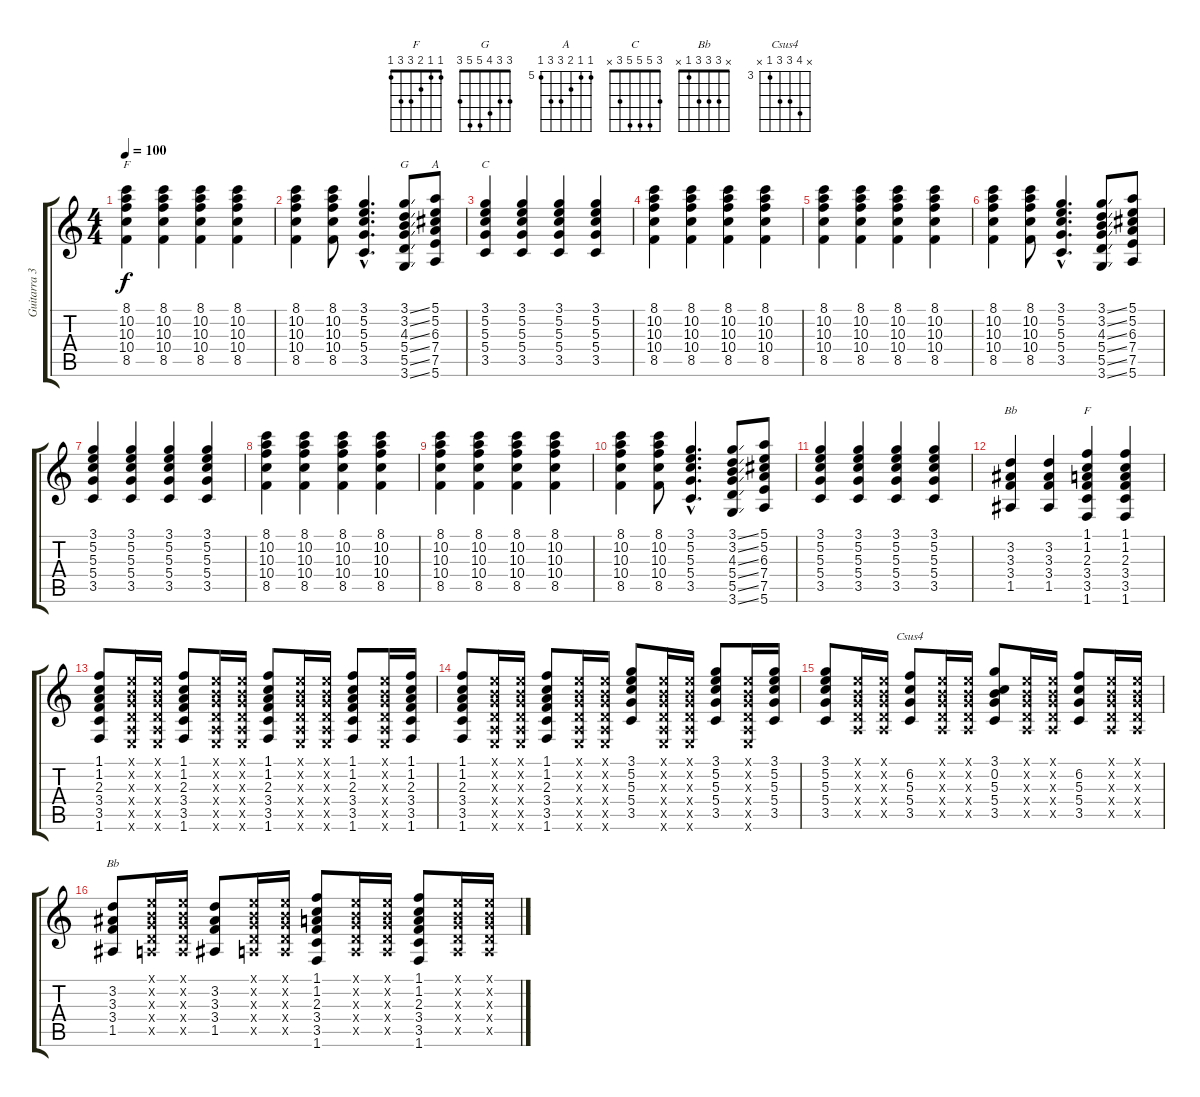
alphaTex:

\track ("Guitarra 3" "Guitarra 3") {instrument electricguitarmuted}
\staff {score tabs}
\tuning (E4 B3 G3 D3 A2 E2) {hide}
\chord ("F" 8 10 10 10 8 x) {firstfret 8}
\chord ("G" 3 3 4 5 5 3)
\chord ("A" 5 5 6 7 7 5) {firstfret 5}
\chord ("C" 3 5 5 5 3 x)
\chord ("Bb" 1 3 3 3 1 x)
\chord ("F" 1 1 2 3 3 1)
\chord ("Csus4" x 6 5 5 3 x) {firstfret 3}
\chord ("Bb" x 3 3 3 1 x)
\ts (4 4)
\tempo 100
\clef g2
\ks c
(8.1 10.2 10.3 10.4 8.5).4{ch "F" dy f} (8.1 10.2 10.3 10.4 8.5).4 (8.1 10.2 10.3 10.4 8.5).4 (8.1 10.2 10.3 10.4 8.5).4 |
(8.1 10.2 10.3 10.4 8.5).4 (8.1 10.2 10.3 10.4 8.5).8 (3.1{hac} 5.2{hac} 5.3{hac} 5.4{hac} 3.5{hac}).4{d} (3.1{ss} 3.2{ss} 4.3{ss} 5.4{ss} 5.5{ss} 3.6{ss}).8{ch "G"} (5.1 5.2 6.3 7.4 7.5 5.6).8{ch "A"} |
(3.1 5.2 5.3 5.4 3.5).4{ch "C"} (3.1 5.2 5.3 5.4 3.5).4 (3.1 5.2 5.3 5.4 3.5).4 (3.1 5.2 5.3 5.4 3.5).4 |
(8.1 10.2 10.3 10.4 8.5).4 (8.1 10.2 10.3 10.4 8.5).4 (8.1 10.2 10.3 10.4 8.5).4 (8.1 10.2 10.3 10.4 8.5).4 |
(8.1 10.2 10.3 10.4 8.5).4 (8.1 10.2 10.3 10.4 8.5).4 (8.1 10.2 10.3 10.4 8.5).4 (8.1 10.2 10.3 10.4 8.5).4 |
(8.1 10.2 10.3 10.4 8.5).4 (8.1 10.2 10.3 10.4 8.5).8 (3.1{hac} 5.2{hac} 5.3{hac} 5.4{hac} 3.5{hac}).4{d} (3.1{ss} 3.2{ss} 4.3{ss} 5.4{ss} 5.5{ss} 3.6{ss}).8 (5.1 5.2 6.3 7.4 7.5 5.6).8 |
(3.1 5.2 5.3 5.4 3.5).4 (3.1 5.2 5.3 5.4 3.5).4 (3.1 5.2 5.3 5.4 3.5).4 (3.1 5.2 5.3 5.4 3.5).4 |
(8.1 10.2 10.3 10.4 8.5).4 (8.1 10.2 10.3 10.4 8.5).4 (8.1 10.2 10.3 10.4 8.5).4 (8.1 10.2 10.3 10.4 8.5).4 |
(8.1 10.2 10.3 10.4 8.5).4 (8.1 10.2 10.3 10.4 8.5).4 (8.1 10.2 10.3 10.4 8.5).4 (8.1 10.2 10.3 10.4 8.5).4 |
(8.1 10.2 10.3 10.4 8.5).4 (8.1 10.2 10.3 10.4 8.5).8 (3.1{hac} 5.2{hac} 5.3{hac} 5.4{hac} 3.5{hac}).4{d} (3.1{ss} 3.2{ss} 4.3{ss} 5.4{ss} 5.5{ss} 3.6{ss}).8 (5.1 5.2 6.3 7.4 7.5 5.6).8 |
(3.1 5.2 5.3 5.4 3.5).4 (3.1 5.2 5.3 5.4 3.5).4 (3.1 5.2 5.3 5.4 3.5).4 (3.1 5.2 5.3 5.4 3.5).4 |
(3.2 3.3 3.4 1.5).4{ch "Bb"} (3.2 3.3 3.4 1.5).4 (1.1 1.2 2.3 3.4 3.5 1.6).4{ch "F"} (1.1 1.2 2.3 3.4 3.5 1.6).4 |
(1.1 1.2 2.3 3.4 3.5 1.6).8 (0.1{x} 0.2{x} 0.3{x} 0.4{x} 0.5{x} 0.6{x}).16 (0.1{x} 0.2{x} 0.3{x} 0.4{x} 0.5{x} 0.6{x}).16 (1.1 1.2 2.3 3.4 3.5 1.6).8 (0.1{x} 0.2{x} 0.3{x} 0.4{x} 0.5{x} 0.6{x}).16 (0.1{x} 0.2{x} 0.3{x} 0.4{x} 0.5{x} 0.6{x}).16 (1.1 1.2 2.3 3.4 3.5 1.6).8 (0.1{x} 0.2{x} 0.3{x} 0.4{x} 0.5{x} 0.6{x}).16 (0.1{x} 0.2{x} 0.3{x} 0.4{x} 0.5{x} 0.6{x}).16 (1.1 1.2 2.3 3.4 3.5 1.6).8 (0.1{x} 0.2{x} 0.3{x} 0.4{x} 0.5{x} 0.6{x}).16 (1.1 1.2 2.3 3.4 3.5 1.6).16 |
(1.1 1.2 2.3 3.4 3.5 1.6).8 (0.1{x} 0.2{x} 0.3{x} 0.4{x} 0.5{x} 0.6{x}).16 (0.1{x} 0.2{x} 0.3{x} 0.4{x} 0.5{x} 0.6{x}).16 (1.1 1.2 2.3 3.4 3.5 1.6).8 (0.1{x} 0.2{x} 0.3{x} 0.4{x} 0.5{x} 0.6{x}).16 (0.1{x} 0.2{x} 0.3{x} 0.4{x} 0.5{x} 0.6{x}).16 (3.1 5.2 5.3 5.4 3.5).8 (0.1{x} 0.2{x} 0.3{x} 0.4{x} 0.5{x} 0.6{x}).16 (0.1{x} 0.2{x} 0.3{x} 0.4{x} 0.5{x} 0.6{x}).16 (3.1 5.2 5.3 5.4 3.5).8 (0.1{x} 0.2{x} 0.3{x} 0.4{x} 0.5{x} 0.6{x}).16 (3.1 5.2 5.3 5.4 3.5).16 |
(3.1 5.2 5.3 5.4 3.5).8 (0.1{x} 0.2{x} 0.3{x} 0.4{x} 0.5{x}).16 (0.1{x} 0.2{x} 0.3{x} 0.4{x} 0.5{x}).16 (6.2 5.3 5.4 3.5).8{ch "Csus4"} (0.1{x} 0.2{x} 0.3{x} 0.4{x} 0.5{x}).16 (0.1{x} 0.2{x} 0.3{x} 0.4{x} 0.5{x}).16 (3.1 0.2 5.3 5.4 3.5).8 (0.1{x} 0.2{x} 0.3{x} 0.4{x} 0.5{x}).16 (0.1{x} 0.2{x} 0.3{x} 0.4{x} 0.5{x}).16 (6.2 5.3 5.4 3.5).8 (0.1{x} 0.2{x} 0.3{x} 0.4{x} 0.5{x}).16 (0.1{x} 0.2{x} 0.3{x} 0.4{x} 0.5{x}).16 |
(3.2 3.3 3.4 1.5).8{ch "Bb"} (0.1{x} 0.2{x} 0.3{x} 0.4{x} 0.5{x}).16 (0.1{x} 0.2{x} 0.3{x} 0.4{x} 0.5{x}).16 (3.2 3.3 3.4 1.5).8 (0.1{x} 0.2{x} 0.3{x} 0.4{x} 0.5{x}).16 (0.1{x} 0.2{x} 0.3{x} 0.4{x} 0.5{x}).16 (1.1 1.2 2.3 3.4 3.5 1.6).8 (0.1{x} 0.2{x} 0.3{x} 0.4{x} 0.5{x}).16 (0.1{x} 0.2{x} 0.3{x} 0.4{x} 0.5{x}).16 (1.1 1.2 2.3 3.4 3.5 1.6).8 (0.1{x} 0.2{x} 0.3{x} 0.4{x} 0.5{x}).16 (0.1{x} 0.2{x} 0.3{x} 0.4{x} 0.5{x}).16
